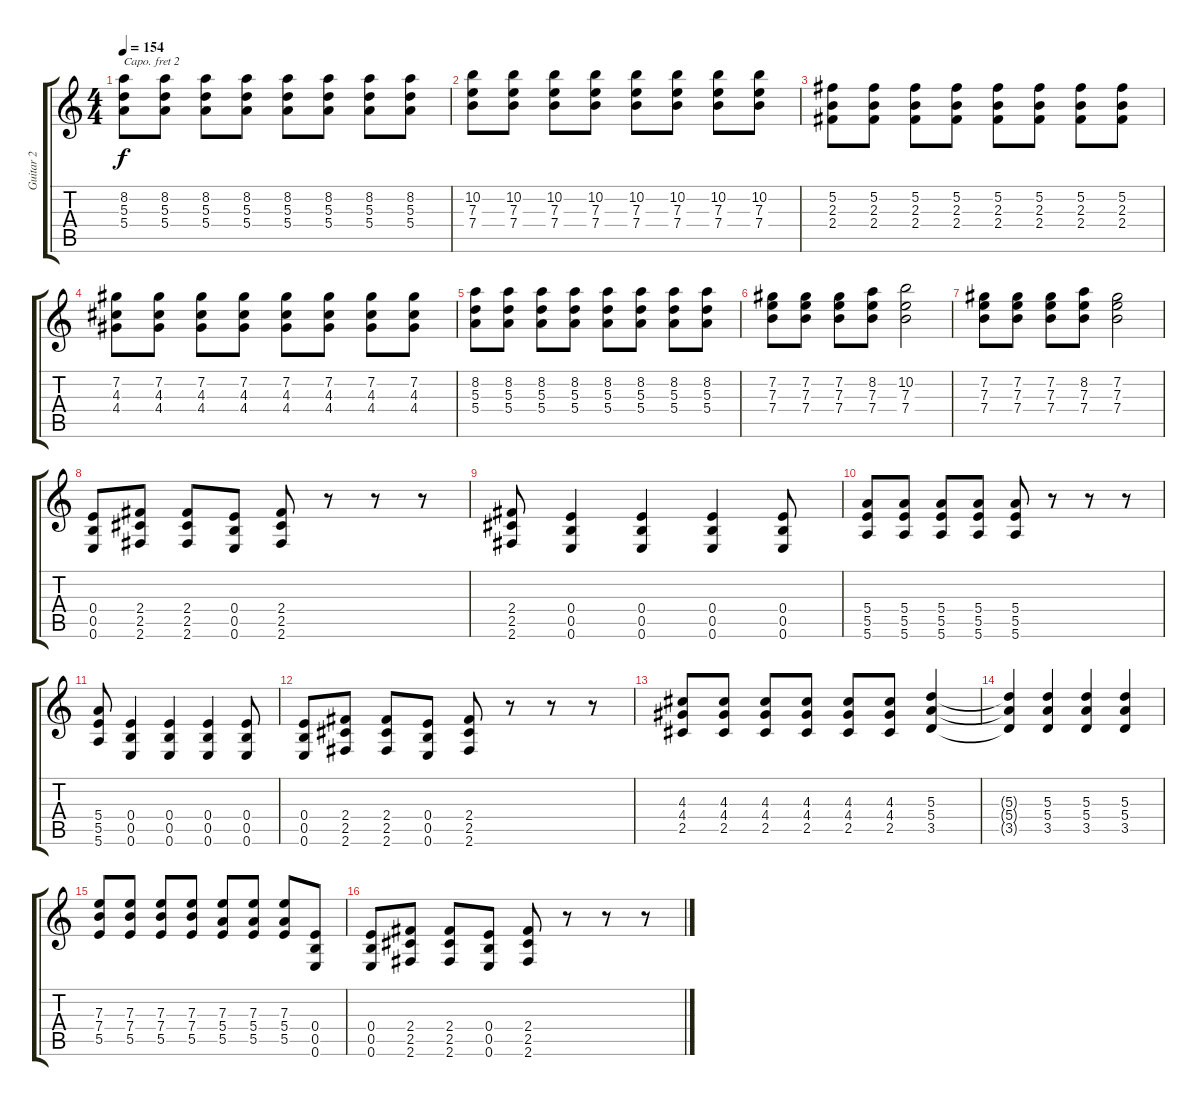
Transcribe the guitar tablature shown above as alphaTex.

\track ("Guitar 2" "Guitar 2") {instrument acousticguitarsteel}
\staff {score tabs}
\capo 2
\tuning (E4 B3 G3 D3 A2 D2) {hide}
\ts (4 4)
\tempo 154
\clef g2
\ks c
(8.2 5.3 5.4).8{dy f} (8.2 5.3 5.4).8 (8.2 5.3 5.4).8 (8.2 5.3 5.4).8 (8.2 5.3 5.4).8 (8.2 5.3 5.4).8 (8.2 5.3 5.4).8 (8.2 5.3 5.4).8 |
(10.2 7.3 7.4).8 (10.2 7.3 7.4).8 (10.2 7.3 7.4).8 (10.2 7.3 7.4).8 (10.2 7.3 7.4).8 (10.2 7.3 7.4).8 (10.2 7.3 7.4).8 (10.2 7.3 7.4).8 |
(5.2 2.3 2.4).8 (5.2 2.3 2.4).8 (5.2 2.3 2.4).8 (5.2 2.3 2.4).8 (5.2 2.3 2.4).8 (5.2 2.3 2.4).8 (5.2 2.3 2.4).8 (5.2 2.3 2.4).8 |
(7.2 4.3 4.4).8 (7.2 4.3 4.4).8 (7.2 4.3 4.4).8 (7.2 4.3 4.4).8 (7.2 4.3 4.4).8 (7.2 4.3 4.4).8 (7.2 4.3 4.4).8 (7.2 4.3 4.4).8 |
(8.2 5.3 5.4).8 (8.2 5.3 5.4).8 (8.2 5.3 5.4).8 (8.2 5.3 5.4).8 (8.2 5.3 5.4).8 (8.2 5.3 5.4).8 (8.2 5.3 5.4).8 (8.2 5.3 5.4).8 |
(7.2 7.3 7.4).8 (7.2 7.3 7.4).8 (7.2 7.3 7.4).8 (8.2 7.3 7.4).8 (10.2 7.3 7.4).2 |
(7.2 7.3 7.4).8 (7.2 7.3 7.4).8 (7.2 7.3 7.4).8 (8.2 7.3 7.4).8 (7.2 7.3 7.4).2 |
(0.4 0.5 0.6).8 (2.4 2.5 2.6).8 (2.4 2.5 2.6).8 (0.4 0.5 0.6).8 (2.4 2.5 2.6).8 r.8 r.8 r.8 |
(2.4 2.5 2.6).8 (0.4 0.5 0.6).4 (0.4 0.5 0.6).4 (0.4 0.5 0.6).4 (0.4 0.5 0.6).8 |
(5.4 5.5 5.6).8 (5.4 5.5 5.6).8 (5.4 5.5 5.6).8 (5.4 5.5 5.6).8 (5.4 5.5 5.6).8 r.8 r.8 r.8 |
(5.4 5.5 5.6).8 (0.4 0.5 0.6).4 (0.4 0.5 0.6).4 (0.4 0.5 0.6).4 (0.4 0.5 0.6).8 |
(0.4 0.5 0.6).8 (2.4 2.5 2.6).8 (2.4 2.5 2.6).8 (0.4 0.5 0.6).8 (2.4 2.5 2.6).8 r.8 r.8 r.8 |
(4.3 4.4 2.5).8 (4.3 4.4 2.5).8 (4.3 4.4 2.5).8 (4.3 4.4 2.5).8 (4.3 4.4 2.5).8 (4.3 4.4 2.5).8 (5.3 5.4 3.5).4 |
(5.3{t} 5.4{t} 3.5{t}).4 (5.3 5.4 3.5).4 (5.3 5.4 3.5).4 (5.3 5.4 3.5).4 |
(7.3 7.4 5.5).8 (7.3 7.4 5.5).8 (7.3 7.4 5.5).8 (7.3 7.4 5.5).8 (7.3 5.4 5.5).8 (7.3 5.4 5.5).8 (7.3 5.4 5.5).8 (0.4 0.5 0.6).8 |
(0.4 0.5 0.6).8 (2.4 2.5 2.6).8 (2.4 2.5 2.6).8 (0.4 0.5 0.6).8 (2.4 2.5 2.6).8 r.8 r.8 r.8
